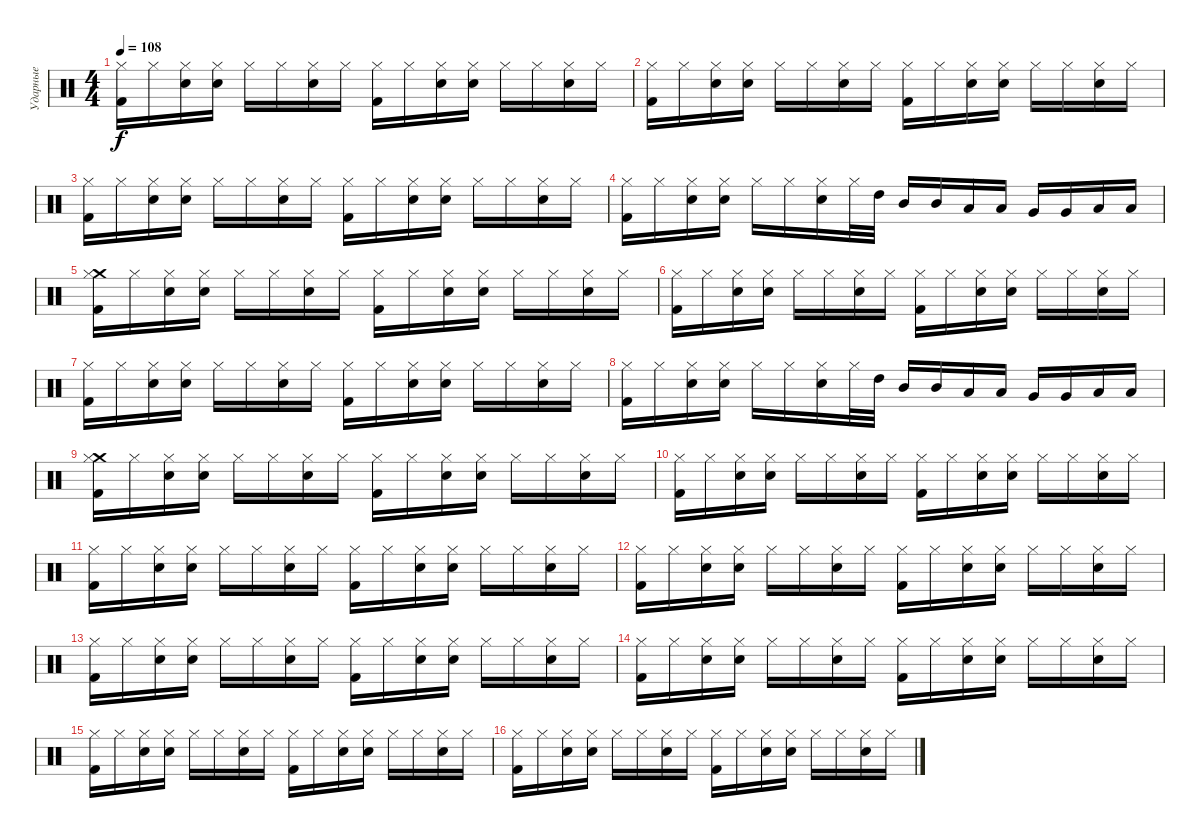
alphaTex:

\track ("Ударные" "Ударные") {instrument percussion}
\staff {score}
\articulation defaults
\ts (4 4)
\tempo 108
\clef neutral
\ks c
("Kick (hit) 2" "Hi-Hat (closed)").16{dy f} "Hi-Hat (closed)".16 ("Snare (hit) 2" "Hi-Hat (closed)").16 ("Snare (hit) 2" "Hi-Hat (closed)").16 "Hi-Hat (closed)".16 "Hi-Hat (closed)".16 ("Snare (hit) 2" "Hi-Hat (closed)").16 "Hi-Hat (closed)".16 ("Kick (hit) 2" "Hi-Hat (closed)").16 "Hi-Hat (closed)".16 ("Snare (hit) 2" "Hi-Hat (closed)").16 ("Snare (hit) 2" "Hi-Hat (closed)").16 "Hi-Hat (closed)".16 "Hi-Hat (closed)".16 ("Snare (hit) 2" "Hi-Hat (closed)").16 "Hi-Hat (closed)".16 |
("Kick (hit) 2" "Hi-Hat (closed)").16 "Hi-Hat (closed)".16 ("Snare (hit) 2" "Hi-Hat (closed)").16 ("Snare (hit) 2" "Hi-Hat (closed)").16 "Hi-Hat (closed)".16 "Hi-Hat (closed)".16 ("Snare (hit) 2" "Hi-Hat (closed)").16 "Hi-Hat (closed)".16 ("Kick (hit) 2" "Hi-Hat (closed)").16 "Hi-Hat (closed)".16 ("Snare (hit) 2" "Hi-Hat (closed)").16 ("Snare (hit) 2" "Hi-Hat (closed)").16 "Hi-Hat (closed)".16 "Hi-Hat (closed)".16 ("Snare (hit) 2" "Hi-Hat (closed)").16 "Hi-Hat (closed)".16 |
("Kick (hit) 2" "Hi-Hat (closed)").16 "Hi-Hat (closed)".16 ("Snare (hit) 2" "Hi-Hat (closed)").16 ("Snare (hit) 2" "Hi-Hat (closed)").16 "Hi-Hat (closed)".16 "Hi-Hat (closed)".16 ("Snare (hit) 2" "Hi-Hat (closed)").16 "Hi-Hat (closed)".16 ("Kick (hit) 2" "Hi-Hat (closed)").16 "Hi-Hat (closed)".16 ("Snare (hit) 2" "Hi-Hat (closed)").16 ("Snare (hit) 2" "Hi-Hat (closed)").16 "Hi-Hat (closed)".16 "Hi-Hat (closed)".16 ("Snare (hit) 2" "Hi-Hat (closed)").16 "Hi-Hat (closed)".16 |
("Kick (hit) 2" "Hi-Hat (closed)").16 "Hi-Hat (closed)".16 ("Snare (hit) 2" "Hi-Hat (closed)").16 ("Snare (hit) 2" "Hi-Hat (closed)").16 "Hi-Hat (closed)".16 "Hi-Hat (closed)".16 ("Snare (hit) 2" "Hi-Hat (closed)").16 "Hi-Hat (closed)".32 "High Tom (hit)".32 "Mid Tom (hit)".16 "Mid Tom (hit)".16 "Low Tom (hit)".16 "Low Tom (hit)".16 "Very Low Tom (hit)".16 "Very Low Tom (hit)".16 "Low Floor Tom (hit)".16 "Low Floor Tom (hit)".16 |
("Crash medium (hit)" "Kick (hit) 2" "Hi-Hat (closed)").16 "Hi-Hat (closed)".16 ("Snare (hit) 2" "Hi-Hat (closed)").16 ("Snare (hit) 2" "Hi-Hat (closed)").16 "Hi-Hat (closed)".16 "Hi-Hat (closed)".16 ("Snare (hit) 2" "Hi-Hat (closed)").16 "Hi-Hat (closed)".16 ("Kick (hit) 2" "Hi-Hat (closed)").16 "Hi-Hat (closed)".16 ("Snare (hit) 2" "Hi-Hat (closed)").16 ("Snare (hit) 2" "Hi-Hat (closed)").16 "Hi-Hat (closed)".16 "Hi-Hat (closed)".16 ("Snare (hit) 2" "Hi-Hat (closed)").16 "Hi-Hat (closed)".16 |
("Kick (hit) 2" "Hi-Hat (closed)").16 "Hi-Hat (closed)".16 ("Snare (hit) 2" "Hi-Hat (closed)").16 ("Snare (hit) 2" "Hi-Hat (closed)").16 "Hi-Hat (closed)".16 "Hi-Hat (closed)".16 ("Snare (hit) 2" "Hi-Hat (closed)").16 "Hi-Hat (closed)".16 ("Kick (hit) 2" "Hi-Hat (closed)").16 "Hi-Hat (closed)".16 ("Snare (hit) 2" "Hi-Hat (closed)").16 ("Snare (hit) 2" "Hi-Hat (closed)").16 "Hi-Hat (closed)".16 "Hi-Hat (closed)".16 ("Snare (hit) 2" "Hi-Hat (closed)").16 "Hi-Hat (closed)".16 |
("Kick (hit) 2" "Hi-Hat (closed)").16 "Hi-Hat (closed)".16 ("Snare (hit) 2" "Hi-Hat (closed)").16 ("Snare (hit) 2" "Hi-Hat (closed)").16 "Hi-Hat (closed)".16 "Hi-Hat (closed)".16 ("Snare (hit) 2" "Hi-Hat (closed)").16 "Hi-Hat (closed)".16 ("Kick (hit) 2" "Hi-Hat (closed)").16 "Hi-Hat (closed)".16 ("Snare (hit) 2" "Hi-Hat (closed)").16 ("Snare (hit) 2" "Hi-Hat (closed)").16 "Hi-Hat (closed)".16 "Hi-Hat (closed)".16 ("Snare (hit) 2" "Hi-Hat (closed)").16 "Hi-Hat (closed)".16 |
("Kick (hit) 2" "Hi-Hat (closed)").16 "Hi-Hat (closed)".16 ("Snare (hit) 2" "Hi-Hat (closed)").16 ("Snare (hit) 2" "Hi-Hat (closed)").16 "Hi-Hat (closed)".16 "Hi-Hat (closed)".16 ("Snare (hit) 2" "Hi-Hat (closed)").16 "Hi-Hat (closed)".32 "High Tom (hit)".32 "Mid Tom (hit)".16 "Mid Tom (hit)".16 "Low Tom (hit)".16 "Low Tom (hit)".16 "Very Low Tom (hit)".16 "Very Low Tom (hit)".16 "Low Floor Tom (hit)".16 "Low Floor Tom (hit)".16 |
("Crash medium (hit)" "Kick (hit) 2" "Hi-Hat (closed)").16 "Hi-Hat (closed)".16 ("Snare (hit) 2" "Hi-Hat (closed)").16 ("Snare (hit) 2" "Hi-Hat (closed)").16 "Hi-Hat (closed)".16 "Hi-Hat (closed)".16 ("Snare (hit) 2" "Hi-Hat (closed)").16 "Hi-Hat (closed)".16 ("Kick (hit) 2" "Hi-Hat (closed)").16 "Hi-Hat (closed)".16 ("Snare (hit) 2" "Hi-Hat (closed)").16 ("Snare (hit) 2" "Hi-Hat (closed)").16 "Hi-Hat (closed)".16 "Hi-Hat (closed)".16 ("Snare (hit) 2" "Hi-Hat (closed)").16 "Hi-Hat (closed)".16 |
("Kick (hit) 2" "Hi-Hat (closed)").16 "Hi-Hat (closed)".16 ("Snare (hit) 2" "Hi-Hat (closed)").16 ("Snare (hit) 2" "Hi-Hat (closed)").16 "Hi-Hat (closed)".16 "Hi-Hat (closed)".16 ("Snare (hit) 2" "Hi-Hat (closed)").16 "Hi-Hat (closed)".16 ("Kick (hit) 2" "Hi-Hat (closed)").16 "Hi-Hat (closed)".16 ("Snare (hit) 2" "Hi-Hat (closed)").16 ("Snare (hit) 2" "Hi-Hat (closed)").16 "Hi-Hat (closed)".16 "Hi-Hat (closed)".16 ("Snare (hit) 2" "Hi-Hat (closed)").16 "Hi-Hat (closed)".16 |
("Kick (hit) 2" "Hi-Hat (closed)").16 "Hi-Hat (closed)".16 ("Snare (hit) 2" "Hi-Hat (closed)").16 ("Snare (hit) 2" "Hi-Hat (closed)").16 "Hi-Hat (closed)".16 "Hi-Hat (closed)".16 ("Snare (hit) 2" "Hi-Hat (closed)").16 "Hi-Hat (closed)".16 ("Kick (hit) 2" "Hi-Hat (closed)").16 "Hi-Hat (closed)".16 ("Snare (hit) 2" "Hi-Hat (closed)").16 ("Snare (hit) 2" "Hi-Hat (closed)").16 "Hi-Hat (closed)".16 "Hi-Hat (closed)".16 ("Snare (hit) 2" "Hi-Hat (closed)").16 "Hi-Hat (closed)".16 |
("Kick (hit) 2" "Hi-Hat (closed)").16 "Hi-Hat (closed)".16 ("Snare (hit) 2" "Hi-Hat (closed)").16 ("Snare (hit) 2" "Hi-Hat (closed)").16 "Hi-Hat (closed)".16 "Hi-Hat (closed)".16 ("Snare (hit) 2" "Hi-Hat (closed)").16 "Hi-Hat (closed)".16 ("Kick (hit) 2" "Hi-Hat (closed)").16 "Hi-Hat (closed)".16 ("Snare (hit) 2" "Hi-Hat (closed)").16 ("Snare (hit) 2" "Hi-Hat (closed)").16 "Hi-Hat (closed)".16 "Hi-Hat (closed)".16 ("Snare (hit) 2" "Hi-Hat (closed)").16 "Hi-Hat (closed)".16 |
("Kick (hit) 2" "Hi-Hat (closed)").16 "Hi-Hat (closed)".16 ("Snare (hit) 2" "Hi-Hat (closed)").16 ("Snare (hit) 2" "Hi-Hat (closed)").16 "Hi-Hat (closed)".16 "Hi-Hat (closed)".16 ("Snare (hit) 2" "Hi-Hat (closed)").16 "Hi-Hat (closed)".16 ("Kick (hit) 2" "Hi-Hat (closed)").16 "Hi-Hat (closed)".16 ("Snare (hit) 2" "Hi-Hat (closed)").16 ("Snare (hit) 2" "Hi-Hat (closed)").16 "Hi-Hat (closed)".16 "Hi-Hat (closed)".16 ("Snare (hit) 2" "Hi-Hat (closed)").16 "Hi-Hat (closed)".16 |
("Kick (hit) 2" "Hi-Hat (closed)").16 "Hi-Hat (closed)".16 ("Snare (hit) 2" "Hi-Hat (closed)").16 ("Snare (hit) 2" "Hi-Hat (closed)").16 "Hi-Hat (closed)".16 "Hi-Hat (closed)".16 ("Snare (hit) 2" "Hi-Hat (closed)").16 "Hi-Hat (closed)".16 ("Kick (hit) 2" "Hi-Hat (closed)").16 "Hi-Hat (closed)".16 ("Snare (hit) 2" "Hi-Hat (closed)").16 ("Snare (hit) 2" "Hi-Hat (closed)").16 "Hi-Hat (closed)".16 "Hi-Hat (closed)".16 ("Snare (hit) 2" "Hi-Hat (closed)").16 "Hi-Hat (closed)".16 |
("Kick (hit) 2" "Hi-Hat (closed)").16 "Hi-Hat (closed)".16 ("Snare (hit) 2" "Hi-Hat (closed)").16 ("Snare (hit) 2" "Hi-Hat (closed)").16 "Hi-Hat (closed)".16 "Hi-Hat (closed)".16 ("Snare (hit) 2" "Hi-Hat (closed)").16 "Hi-Hat (closed)".16 ("Kick (hit) 2" "Hi-Hat (closed)").16 "Hi-Hat (closed)".16 ("Snare (hit) 2" "Hi-Hat (closed)").16 ("Snare (hit) 2" "Hi-Hat (closed)").16 "Hi-Hat (closed)".16 "Hi-Hat (closed)".16 ("Snare (hit) 2" "Hi-Hat (closed)").16 "Hi-Hat (closed)".16 |
("Kick (hit) 2" "Hi-Hat (closed)").16 "Hi-Hat (closed)".16 ("Snare (hit) 2" "Hi-Hat (closed)").16 ("Snare (hit) 2" "Hi-Hat (closed)").16 "Hi-Hat (closed)".16 "Hi-Hat (closed)".16 ("Snare (hit) 2" "Hi-Hat (closed)").16 "Hi-Hat (closed)".16 ("Kick (hit) 2" "Hi-Hat (closed)").16 "Hi-Hat (closed)".16 ("Snare (hit) 2" "Hi-Hat (closed)").16 ("Snare (hit) 2" "Hi-Hat (closed)").16 "Hi-Hat (closed)".16 "Hi-Hat (closed)".16 ("Snare (hit) 2" "Hi-Hat (closed)").16 "Hi-Hat (closed)".16
